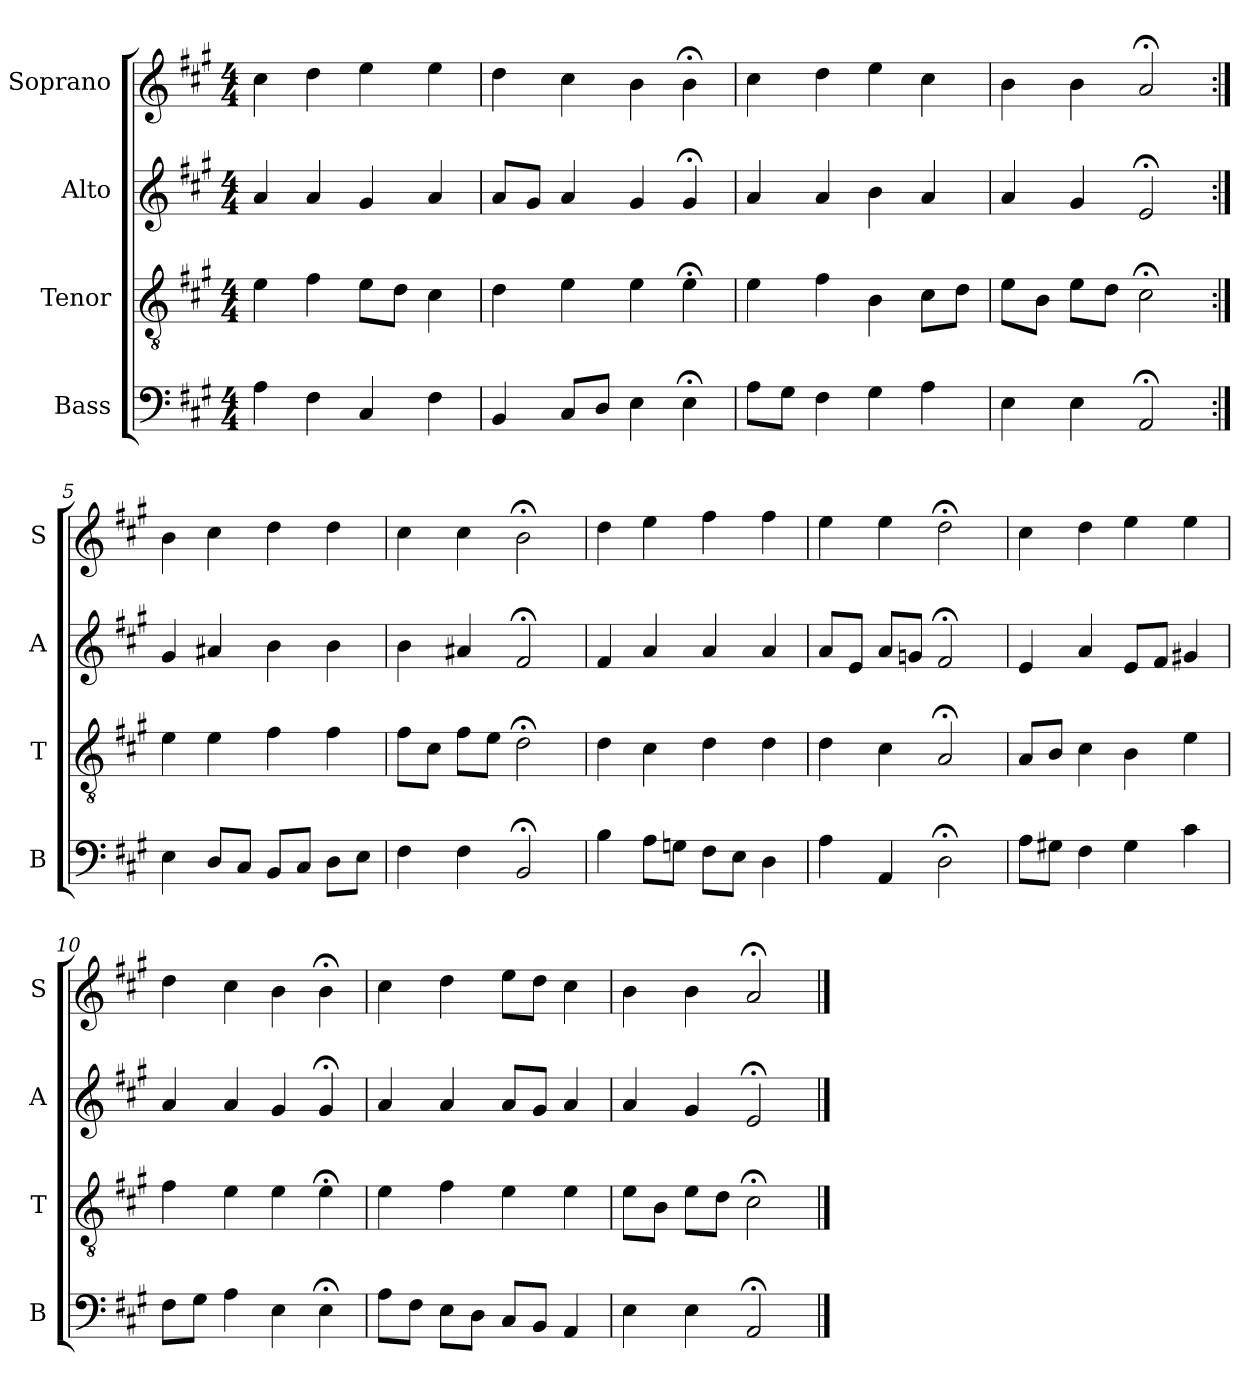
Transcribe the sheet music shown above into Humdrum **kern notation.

**kern	**kern	**kern	**kern
*part4	*part3	*part2	*part1
*staff4	*staff3	*staff2	*staff1
*I"Bass	*I"Tenor	*I"Alto	*I"Soprano
*I'B	*I'T	*I'A	*I'S
*clefF4	*clefGv2	*clefG2	*clefG2
*k[f#c#g#]	*k[f#c#g#]	*k[f#c#g#]	*k[f#c#g#]
*A:	*A:	*A:	*A:
*M4/4	*M4/4	*M4/4	*M4/4
*MM100	*MM100	*MM100	*MM100
=1	=1	=1	=1
4A	4e	4a	4cc#
4F#	4f#	4a	4dd
4C#	8eL	4g#	4ee
.	8dJ	.	.
4F#	4c#	4a	4ee
=2	=2	=2	=2
4BB	4d	8aL	4dd
.	.	8g#J	.
8C#L	4e	4a	4cc#
8DJ	.	.	.
4E	4e	4g#	4b
4E;<	4e;<	4g#;<	4b;<
=3	=3	=3	=3
8AL	4e	4a	4cc#
8G#J	.	.	.
4F#	4f#	4a	4dd
4G#	4B	4b	4ee
4A	8c#L	4a	4cc#
.	8dJ	.	.
=4	=4	=4	=4
4E	8eL	4a	4b
.	8BJ	.	.
4E	8eL	4g#	4b
.	8dJ	.	.
2AA;<	2c#;<	2e;<	2a;<
=5:|!	=5:|!	=5:|!	=5:|!
4E	4e	4g#	4b
8DL	4e	4a#X	4cc#
8C#J	.	.	.
8BBL	4f#	4b	4dd
8C#J	.	.	.
8DL	4f#	4b	4dd
8EJ	.	.	.
=6	=6	=6	=6
4F#	8f#L	4b	4cc#
.	8c#J	.	.
4F#	8f#L	4a#X	4cc#
.	8eJ	.	.
2BB;<	2d;<	2f#;<	2b;<
=7	=7	=7	=7
4B	4d	4f#	4dd
8AL	4c#	4a	4ee
8GnJ	.	.	.
8F#L	4d	4a	4ff#
8EJ	.	.	.
4D	4d	4a	4ff#
=8	=8	=8	=8
4A	4d	8aL	4ee
.	.	8eJ	.
4AA	4c#	8aL	4ee
.	.	8gnJ	.
2D;<	2A;<	2f#;<	2dd;<
=9	=9	=9	=9
8AL	8AL	4e	4cc#
8G#XJ	8BJ	.	.
4F#	4c#	4a	4dd
4G#	4B	8eL	4ee
.	.	8f#J	.
4c#	4e	4g#X	4ee
=10	=10	=10	=10
8F#L	4f#	4a	4dd
8G#J	.	.	.
4A	4e	4a	4cc#
4E	4e	4g#	4b
4E;<	4e;<	4g#;<	4b;<
=11	=11	=11	=11
8AL	4e	4a	4cc#
8F#J	.	.	.
8EL	4f#	4a	4dd
8DJ	.	.	.
8C#L	4e	8aL	8eeL
8BBJ	.	8g#J	8ddJ
4AA	4e	4a	4cc#
=12	=12	=12	=12
4E	8eL	4a	4b
.	8BJ	.	.
4E	8eL	4g#	4b
.	8dJ	.	.
2AA;<	2c#;<	2e;<	2a;<
==	==	==	==
*-	*-	*-	*-
